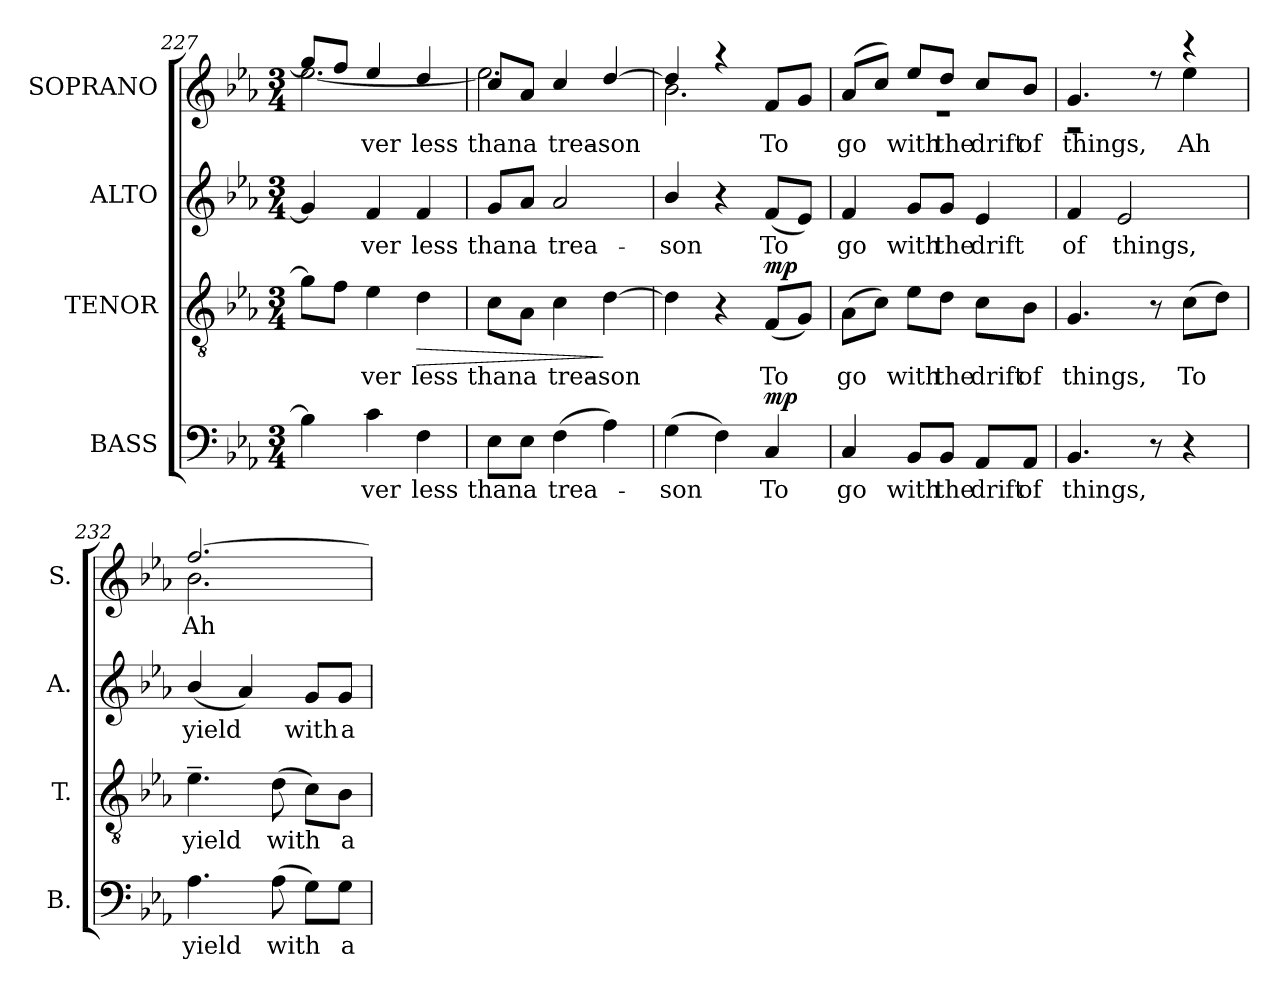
**kern	**text	**dynam	**kern	**text	**dynam	**kern	**text	**kern	**text
*part4	*part4	*part4	*part3	*part3	*part3	*part2	*part2	*part1	*part1
*staff4	*staff4	*staff4	*staff3	*staff3	*staff3	*staff2	*staff2	*staff1	*staff1
*I"BASS	*	*	*I"TENOR	*	*	*I"ALTO	*	*I"SOPRANO	*
*I'B.	*	*	*I'T.	*	*	*I'A.	*	*I'S.	*
*clefF4	*	*	*clefGv2	*	*	*clefG2	*	*clefG2	*
*	*	*	*ITrd7c12	*	*	*	*	*	*
*k[b-e-a-]	*	*	*k[b-e-a-]	*	*	*k[b-e-a-]	*	*k[b-e-a-]	*
*E-:	*	*	*E-:	*	*	*E-:	*	*E-:	*
*M3/4	*	*	*M3/4	*	*	*M3/4	*	*M3/4	*
=227	=227	=227	=227	=227	=227	=227	=227	=227	=227
*	*	*	*	*	*	*	*	*^	*
4B-i\]	.	.	8Gi\L]	.	.	4gi/]	.	8ggi/L]	[2.ee-i\	.
.	.	.	8Fi\J	.	.	.	.	8ffi/J	.	.
!	!LO:LY:b:color=#000000	!	!	!	!	!	!	!	!	!
!	!	!	!	!LO:LY:b:color=#000000	!	!	!	!	!	!
!	!	!	!	!	!	!	!LO:LY:b:color=#000000	!	!	!
!	!	!	!	!	!	!	!	!	!	!LO:LY:a:color=#000000
4ci\	-ver	.	4E-i\	-ver	.	4fi/	-ver	4ee-i/	.	-ver
!	!LO:LY:b:color=#000000	!	!	!	!	!	!	!	!	!
!	!	!	!	!LO:LY:b:color=#000000	!LO:HP:b	!	!	!	!	!
!	!	!	!	!	!	!	!LO:LY:b:color=#000000	!	!	!
!	!	!	!	!	!	!	!	!	!	!LO:LY:a:color=#000000
4Fi\	less	.	4Di\	less	>	4fi/	less	4ddi/	.	less
=228	=228	=228	=228	=228	=228	=228	=228	=228	=228	=228
!	!LO:LY:b:color=#000000	!	!	!	!	!	!	!	!	!
!	!	!	!	!LO:LY:b:color=#000000	!	!	!	!	!	!
!	!	!	!	!	!	!	!LO:LY:b:color=#000000	!	!	!
!	!	!	!	!	!	!	!	!	!	!LO:LY:a:color=#000000
8E-i\L	than	.	8Ci\L	than	.	8gi/L	than	8cci/L	2.ee-i\]	than
!	!LO:LY:b:color=#000000	!	!	!	!	!	!	!	!	!
!	!	!	!	!LO:LY:b:color=#000000	!	!	!	!	!	!
!	!	!	!	!	!	!	!LO:LY:b:color=#000000	!	!	!
!	!	!	!	!	!	!	!	!	!	!LO:LY:a:color=#000000
8E-i\J	a	.	8AA-i\J	a	.	8a-i/J	a	8a-i/J	.	a
!	!LO:LY:b:color=#000000	!	!	!	!	!	!	!	!	!
!	!	!	!	!LO:LY:b:color=#000000	!	!	!	!	!	!
!	!	!	!	!	!	!	!LO:LY:b:color=#000000	!	!	!
!	!	!	!	!	!	!	!	!	!	!LO:LY:a:color=#000000
(4Fi\	trea-	.	4Ci\	trea-	.	2a-i/	trea-	4cci/	.	trea-
!	!	!	!	!LO:LY:b:color=#000000	!	!	!	!	!	!
!	!	!	!	!	!	!	!	!	!	!LO:LY:a:color=#000000
4A-i\)	.	.	[4Di\	-son	]	.	.	[4ddi/	.	-son
!!LO:LB:g=z	!!
=229	=229	=229	=229	=229	=229	=229	=229	=229	=229	=229
!	!LO:LY:b:color=#000000	!	!	!	!	!	!	!	!	!
!	!	!	!	!	!	!	!LO:LY:b:color=#000000	!	!	!
(4Gi\	-son	.	4Di\]	.	.	4b-i/	-son	4ddi/]	(2.b-i\	.
4Fi\)	.	.	4r	.	.	4r	.	4r	.	.
!	!LO:LY:b:color=#000000	!	!	!	!	!	!	!	!	!
!	!	!	!	!LO:LY:b:color=#000000	!	!	!	!	!	!
!	!	!	!	!	!	!	!LO:LY:b:color=#000000	!	!	!
!	!	!	!	!	!	!	!	!	!	!LO:LY:a:color=#000000
4Ci/	To	mp	(8FFi/L	To	mp	(8fi/L	To	8fi/L	.	To
.	.	.	8GGi/J)	.	.	8e-i/J)	.	8gi/J	.	.
=230	=230	=230	=230	=230	=230	=230	=230	=230	=230	=230
!	!LO:LY:b:color=#000000	!	!	!	!	!	!	!	!	!
!	!	!	!	!LO:LY:b:color=#000000	!	!	!	!	!	!
!	!	!	!	!	!	!	!LO:LY:b:color=#000000	!	!	!
!	!	!	!	!	!	!	!	!	!	!LO:LY:a:color=#000000
4Ci/	go	.	(8AA-i\L	go	.	4fi/	go	(8a-i/L	2.r	go
.	.	.	8Ci\J)	.	.	.	.	8cci/J)	.	.
!	!LO:LY:b:color=#000000	!	!	!	!	!	!	!	!	!
!	!	!	!	!LO:LY:b:color=#000000	!	!	!	!	!	!
!	!	!	!	!	!	!	!LO:LY:b:color=#000000	!	!	!
!	!	!	!	!	!	!	!	!	!	!LO:LY:a:color=#000000
8BB-i/L	with	.	8E-i\L	with	.	8gi/L	with	8ee-i/L	.	with
!	!LO:LY:b:color=#000000	!	!	!	!	!	!	!	!	!
!	!	!	!	!LO:LY:b:color=#000000	!	!	!	!	!	!
!	!	!	!	!	!	!	!LO:LY:b:color=#000000	!	!	!
!	!	!	!	!	!	!	!	!	!	!LO:LY:a:color=#000000
8BB-i/J	the	.	8Di\J	the	.	8gi/J	the	8ddi/J	.	the
!	!LO:LY:b:color=#000000	!	!	!	!	!	!	!	!	!
!	!	!	!	!LO:LY:b:color=#000000	!	!	!	!	!	!
!	!	!	!	!	!	!	!LO:LY:b:color=#000000	!	!	!
!	!	!	!	!	!	!	!	!	!	!LO:LY:a:color=#000000
8AA-i/L	drift	.	8Ci\L	drift	.	4e-i/	drift	8cci/L	.	drift
!	!LO:LY:b:color=#000000	!	!	!	!	!	!	!	!	!
!	!	!	!	!LO:LY:b:color=#000000	!	!	!	!	!	!
!	!	!	!	!	!	!	!	!	!	!LO:LY:a:color=#000000
8AA-i/J	of	.	8BB-i\J	of	.	.	.	8b-i/J	.	of
=231	=231	=231	=231	=231	=231	=231	=231	=231	=231	=231
!	!LO:LY:b:color=#000000	!	!	!	!	!	!	!	!	!
!	!	!	!	!LO:LY:b:color=#000000	!	!	!	!	!	!
!	!	!	!	!	!	!	!LO:LY:b:color=#000000	!	!	!
!	!	!	!	!	!	!	!	!	!	!LO:LY:a:color=#000000
4.BB-i/	things,	.	4.GGi/	things,	.	4fi/	of	4.gi/	2r	things,
!	!	!	!	!	!	!	!LO:LY:b:color=#000000	!	!	!
.	.	.	.	.	.	2e-i/	things,	.	.	.
8r	.	.	8r	.	.	.	.	8r	.	.
!	!	!	!	!LO:LY:b:color=#000000	!	!	!	!	!	!
!	!	!	!	!	!	!	!	!	!	!LO:LY:b:color=#000000
4r	.	.	(8Ci\L	To	.	.	.	4r	4ee-i\	Ah
.	.	.	8Di\J)	.	.	.	.	.	.	.
=232	=232	=232	=232	=232	=232	=232	=232	=232	=232	=232
!	!LO:LY:b:color=#000000	!	!	!	!	!	!	!	!	!
!	!	!	!	!LO:LY:b:color=#000000	!	!	!	!	!	!
!	!	!	!	!	!	!	!LO:LY:b:color=#000000	!	!	!
!	!	!	!	!	!	!	!	!	!	!LO:LY:a:color=#000000
4.A-i\	yield	.	4.E-~i\	yield	.	(4b-i/	yield	[2.ffi/	2.b-i\	Ah
.	.	.	.	.	.	4a-i/)	.	.	.	.
!	!LO:LY:b:color=#000000	!	!	!	!	!	!	!	!	!
!	!	!	!	!LO:LY:b:color=#000000	!	!	!	!	!	!
(8A-i\	with	.	(8Di\	with	.	.	.	.	.	.
!	!	!	!	!	!	!	!LO:LY:b:color=#000000	!	!	!
8Gi\L)	.	.	8Ci\L)	.	.	8gi/L	with	.	.	.
!	!LO:LY:b:color=#000000	!	!	!	!	!	!	!	!	!
!	!	!	!	!LO:LY:b:color=#000000	!	!	!	!	!	!
!	!	!	!	!	!	!	!LO:LY:b:color=#000000	!	!	!
8Gi\J	a	.	8BB-i\J	a	.	8gi/J	a	.	.	.
*	*	*	*	*	*	*	*	*v	*v	*
=	=	=	=	=	=	=	=	=	=
*-	*-	*-	*-	*-	*-	*-	*-	*-	*-
